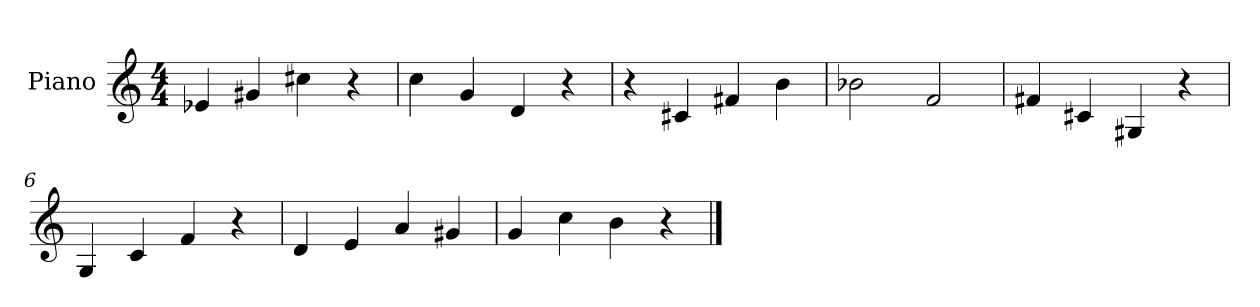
**kern
*part1
*staff1
*I"Piano
*I'Pno.
*clefG2
*k[]
*M4/4
*MM120
=1
4e-X/
4g#X/
4cc#X\
4r
=2
4cc\
4g/
4d/
4r
=3
4r
4c#X/
4f#X/
4b\
=4
2b-X\
2f/
=5
4f#X/
4c#X/
4G#X/
4r
=6
4G/
4c/
4f/
4r
=7
4d/
4e/
4a/
4g#X/
=8
4g/
4cc\
4b\
4r
==
*-
